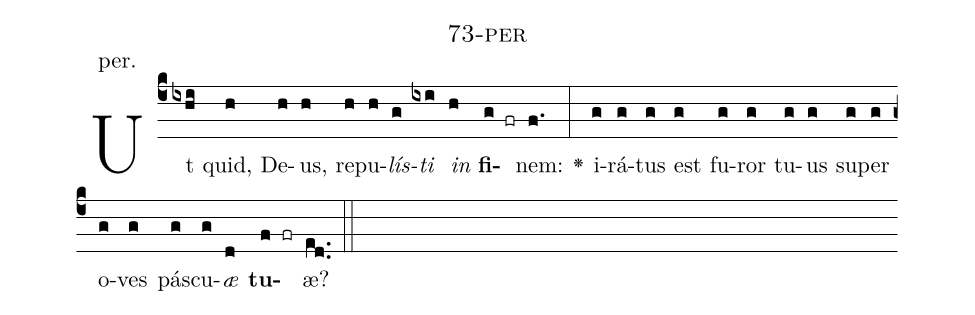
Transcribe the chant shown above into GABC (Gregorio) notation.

name: 73-per;
annotation: per.;
%%
(c4)Ut(ixhi) quid,(h) De(h)us,(h) re(h)pu(h)<i>lís</i>(g)<i>ti</i>(ixi) <i>in</i>(h) <b>fi</b>(g fr)nem:(f.) <v>\greheightstar</v>(:) i(g)rá(g)tus(g) est(g) fu(g)ror(g) tu(g)us(g) su(g)per(g) o(g)ves(g) pás(g)cu(g)<i>æ</i>(d) <b>tu</b>(f fr)æ?(ed..) (::)


%E(g) u(g) o(g) u(d) a(f) e.(ed..) (::)
